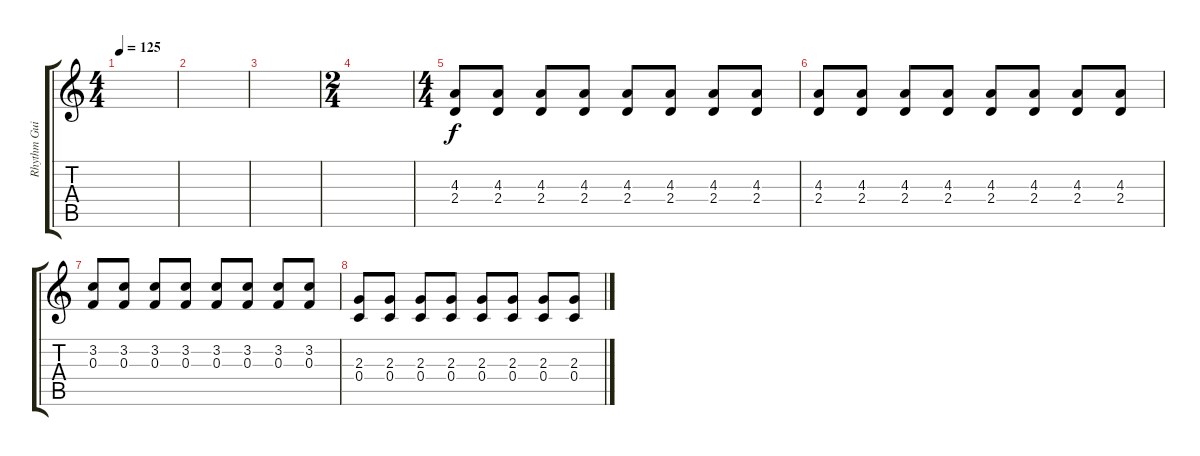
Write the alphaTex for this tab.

\track ("Rhythm Guitar" "Rhythm Gui") {instrument distortionguitar}
\staff {score tabs}
\tuning (D4 A3 F3 C3 G2 D2) {hide}
\ts (4 4)
\tempo 125
\clef g2
\ks c
|
|
|
\ts (2 4)
|
\ts (4 4)
(4.3 2.4).8 (4.3 2.4).8 (4.3 2.4).8 (4.3 2.4).8 (4.3 2.4).8 (4.3 2.4).8 (4.3 2.4).8 (4.3 2.4).8 |
(4.3 2.4).8 (4.3 2.4).8 (4.3 2.4).8 (4.3 2.4).8 (4.3 2.4).8 (4.3 2.4).8 (4.3 2.4).8 (4.3 2.4).8 |
(3.2 0.3).8 (3.2 0.3).8 (3.2 0.3).8 (3.2 0.3).8 (3.2 0.3).8 (3.2 0.3).8 (3.2 0.3).8 (3.2 0.3).8 |
(2.3 0.4).8 (2.3 0.4).8 (2.3 0.4).8 (2.3 0.4).8 (2.3 0.4).8 (2.3 0.4).8 (2.3 0.4).8 (2.3 0.4).8
